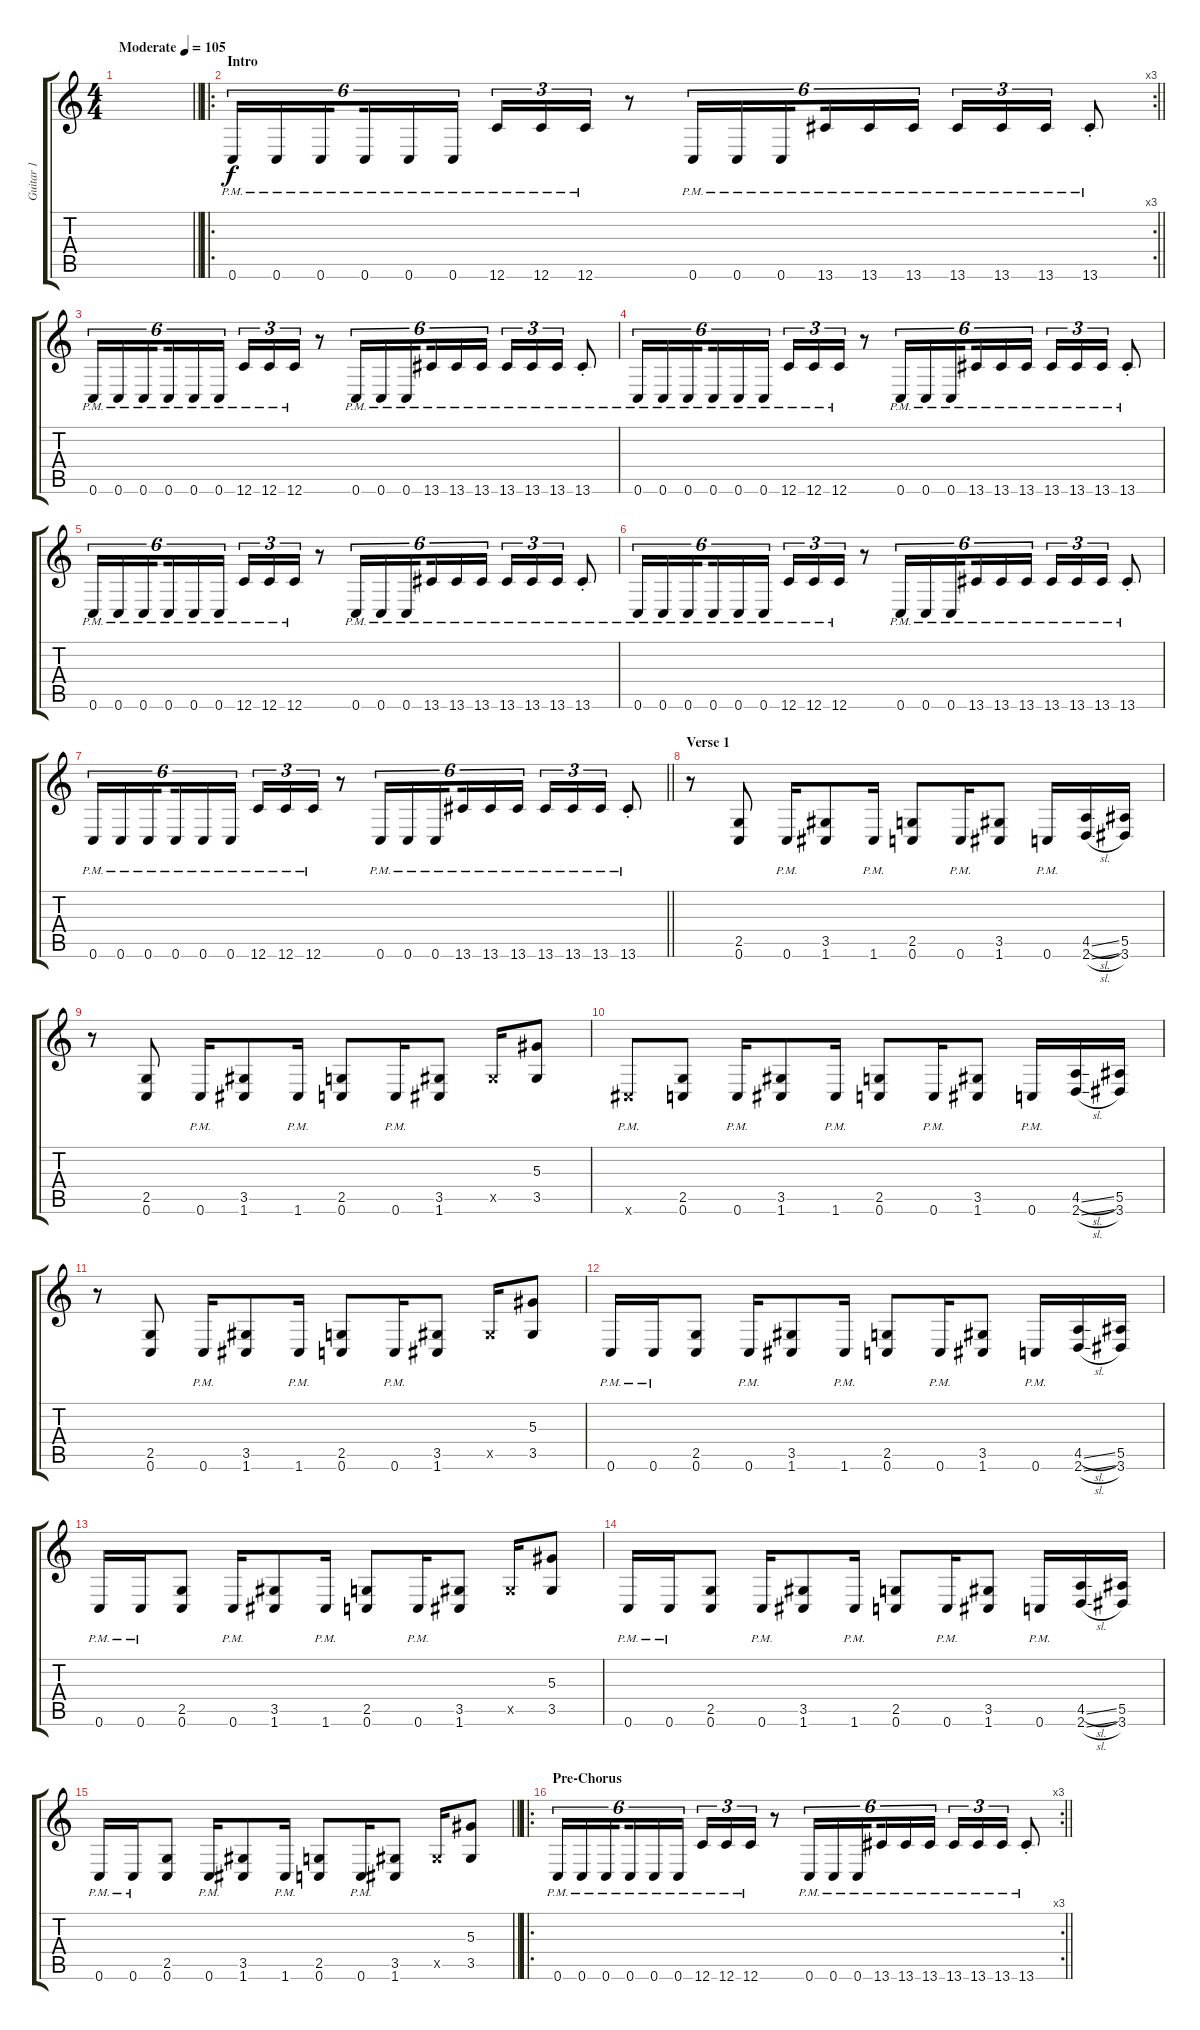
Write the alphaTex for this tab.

\track ("Guitar 1" "Guitar 1") {instrument distortionguitar}
\staff {score tabs}
\tuning (C4 G3 Eb3 Bb2 F2 C2) {hide}
\ts (4 4)
\tempo (105 "Moderate")
\clef g2
\barLineRight lightlight
\ks c
|
\ro
\rc 3
\section ("" "Intro")
\barLineRight lightlight
0.6{pm}.16{tu (6 4)} 0.6{pm}.16{tu (6 4)} 0.6{pm}.16{tu (6 4) beam splitsecondary} 0.6{pm}.16{tu (6 4)} 0.6{pm}.16{tu (6 4)} 0.6{pm}.16{tu (6 4)} 12.6{pm}.16{tu (3 2)} 12.6{pm}.16{tu (3 2)} 12.6{pm}.16{tu (3 2)} r.8 0.6{pm}.16{tu (6 4)} 0.6{pm}.16{tu (6 4)} 0.6{pm}.16{tu (6 4) beam splitsecondary} 13.6{pm}.16{tu (6 4)} 13.6{pm}.16{tu (6 4)} 13.6{pm}.16{tu (6 4)} 13.6{pm}.16{tu (3 2)} 13.6{pm}.16{tu (3 2)} 13.6{pm}.16{tu (3 2)} 13.6{pm st}.8 |
0.6{pm}.16{tu (6 4)} 0.6{pm}.16{tu (6 4)} 0.6{pm}.16{tu (6 4) beam splitsecondary} 0.6{pm}.16{tu (6 4)} 0.6{pm}.16{tu (6 4)} 0.6{pm}.16{tu (6 4)} 12.6{pm}.16{tu (3 2)} 12.6{pm}.16{tu (3 2)} 12.6{pm}.16{tu (3 2)} r.8 0.6{pm}.16{tu (6 4)} 0.6{pm}.16{tu (6 4)} 0.6{pm}.16{tu (6 4) beam splitsecondary} 13.6{pm}.16{tu (6 4)} 13.6{pm}.16{tu (6 4)} 13.6{pm}.16{tu (6 4)} 13.6{pm}.16{tu (3 2)} 13.6{pm}.16{tu (3 2)} 13.6{pm}.16{tu (3 2)} 13.6{pm st}.8 |
0.6{pm}.16{tu (6 4)} 0.6{pm}.16{tu (6 4)} 0.6{pm}.16{tu (6 4) beam splitsecondary} 0.6{pm}.16{tu (6 4)} 0.6{pm}.16{tu (6 4)} 0.6{pm}.16{tu (6 4)} 12.6{pm}.16{tu (3 2)} 12.6{pm}.16{tu (3 2)} 12.6{pm}.16{tu (3 2)} r.8 0.6{pm}.16{tu (6 4)} 0.6{pm}.16{tu (6 4)} 0.6{pm}.16{tu (6 4) beam splitsecondary} 13.6{pm}.16{tu (6 4)} 13.6{pm}.16{tu (6 4)} 13.6{pm}.16{tu (6 4)} 13.6{pm}.16{tu (3 2)} 13.6{pm}.16{tu (3 2)} 13.6{pm}.16{tu (3 2)} 13.6{pm st}.8 |
0.6{pm}.16{tu (6 4)} 0.6{pm}.16{tu (6 4)} 0.6{pm}.16{tu (6 4) beam splitsecondary} 0.6{pm}.16{tu (6 4)} 0.6{pm}.16{tu (6 4)} 0.6{pm}.16{tu (6 4)} 12.6{pm}.16{tu (3 2)} 12.6{pm}.16{tu (3 2)} 12.6{pm}.16{tu (3 2)} r.8 0.6{pm}.16{tu (6 4)} 0.6{pm}.16{tu (6 4)} 0.6{pm}.16{tu (6 4) beam splitsecondary} 13.6{pm}.16{tu (6 4)} 13.6{pm}.16{tu (6 4)} 13.6{pm}.16{tu (6 4)} 13.6{pm}.16{tu (3 2)} 13.6{pm}.16{tu (3 2)} 13.6{pm}.16{tu (3 2)} 13.6{pm st}.8 |
0.6{pm}.16{tu (6 4)} 0.6{pm}.16{tu (6 4)} 0.6{pm}.16{tu (6 4) beam splitsecondary} 0.6{pm}.16{tu (6 4)} 0.6{pm}.16{tu (6 4)} 0.6{pm}.16{tu (6 4)} 12.6{pm}.16{tu (3 2)} 12.6{pm}.16{tu (3 2)} 12.6{pm}.16{tu (3 2)} r.8 0.6{pm}.16{tu (6 4)} 0.6{pm}.16{tu (6 4)} 0.6{pm}.16{tu (6 4) beam splitsecondary} 13.6{pm}.16{tu (6 4)} 13.6{pm}.16{tu (6 4)} 13.6{pm}.16{tu (6 4)} 13.6{pm}.16{tu (3 2)} 13.6{pm}.16{tu (3 2)} 13.6{pm}.16{tu (3 2)} 13.6{pm st}.8 |
\barLineRight lightlight
0.6{pm}.16{tu (6 4)} 0.6{pm}.16{tu (6 4)} 0.6{pm}.16{tu (6 4) beam splitsecondary} 0.6{pm}.16{tu (6 4)} 0.6{pm}.16{tu (6 4)} 0.6{pm}.16{tu (6 4)} 12.6{pm}.16{tu (3 2)} 12.6{pm}.16{tu (3 2)} 12.6{pm}.16{tu (3 2)} r.8 0.6{pm}.16{tu (6 4)} 0.6{pm}.16{tu (6 4)} 0.6{pm}.16{tu (6 4) beam splitsecondary} 13.6{pm}.16{tu (6 4)} 13.6{pm}.16{tu (6 4)} 13.6{pm}.16{tu (6 4)} 13.6{pm}.16{tu (3 2)} 13.6{pm}.16{tu (3 2)} 13.6{pm}.16{tu (3 2)} 13.6{pm st}.8 |
\section ("" "Verse 1")
r.8 (2.5 0.6).8 0.6{pm}.16 (3.5 1.6).8 1.6{pm}.16 (2.5 0.6).8 0.6{pm}.16 (3.5 1.6).8 0.6{pm}.16 (4.5{sl} 2.6{sl}).16 (5.5 3.6).16 |
r.8 (2.5 0.6).8 0.6{pm}.16 (3.5 1.6).8 1.6{pm}.16 (2.5 0.6).8 0.6{pm}.16 (3.5 1.6).8 3.5{x}.16 (5.3 3.5).8 |
1.6{pm x}.8 (2.5 0.6).8 0.6{pm}.16 (3.5 1.6).8 1.6{pm}.16 (2.5 0.6).8 0.6{pm}.16 (3.5 1.6).8 0.6{pm}.16 (4.5{sl} 2.6{sl}).16 (5.5 3.6).16 |
r.8 (2.5 0.6).8 0.6{pm}.16 (3.5 1.6).8 1.6{pm}.16 (2.5 0.6).8 0.6{pm}.16 (3.5 1.6).8 3.5{x}.16 (5.3 3.5).8 |
0.6{pm}.16 0.6{pm}.16 (2.5 0.6).8 0.6{pm}.16 (3.5 1.6).8 1.6{pm}.16 (2.5 0.6).8 0.6{pm}.16 (3.5 1.6).8 0.6{pm}.16 (4.5{sl} 2.6{sl}).16 (5.5 3.6).16 |
0.6{pm}.16 0.6{pm}.16 (2.5 0.6).8 0.6{pm}.16 (3.5 1.6).8 1.6{pm}.16 (2.5 0.6).8 0.6{pm}.16 (3.5 1.6).8 3.5{x}.16 (5.3 3.5).8 |
0.6{pm}.16 0.6{pm}.16 (2.5 0.6).8 0.6{pm}.16 (3.5 1.6).8 1.6{pm}.16 (2.5 0.6).8 0.6{pm}.16 (3.5 1.6).8 0.6{pm}.16 (4.5{sl} 2.6{sl}).16 (5.5 3.6).16 |
\barLineRight lightlight
0.6{pm}.16 0.6{pm}.16 (2.5 0.6).8 0.6{pm}.16 (3.5 1.6).8 1.6{pm}.16 (2.5 0.6).8 0.6{pm}.16 (3.5 1.6).8 3.5{x}.16 (5.3 3.5).8 |
\ro
\rc 3
\section ("" "Pre-Chorus")
\barLineRight lightlight
0.6{pm}.16{tu (6 4)} 0.6{pm}.16{tu (6 4)} 0.6{pm}.16{tu (6 4) beam splitsecondary} 0.6{pm}.16{tu (6 4)} 0.6{pm}.16{tu (6 4)} 0.6{pm}.16{tu (6 4)} 12.6{pm}.16{tu (3 2)} 12.6{pm}.16{tu (3 2)} 12.6{pm}.16{tu (3 2)} r.8 0.6{pm}.16{tu (6 4)} 0.6{pm}.16{tu (6 4)} 0.6{pm}.16{tu (6 4) beam splitsecondary} 13.6{pm}.16{tu (6 4)} 13.6{pm}.16{tu (6 4)} 13.6{pm}.16{tu (6 4)} 13.6{pm}.16{tu (3 2)} 13.6{pm}.16{tu (3 2)} 13.6{pm}.16{tu (3 2)} 13.6{pm st}.8
